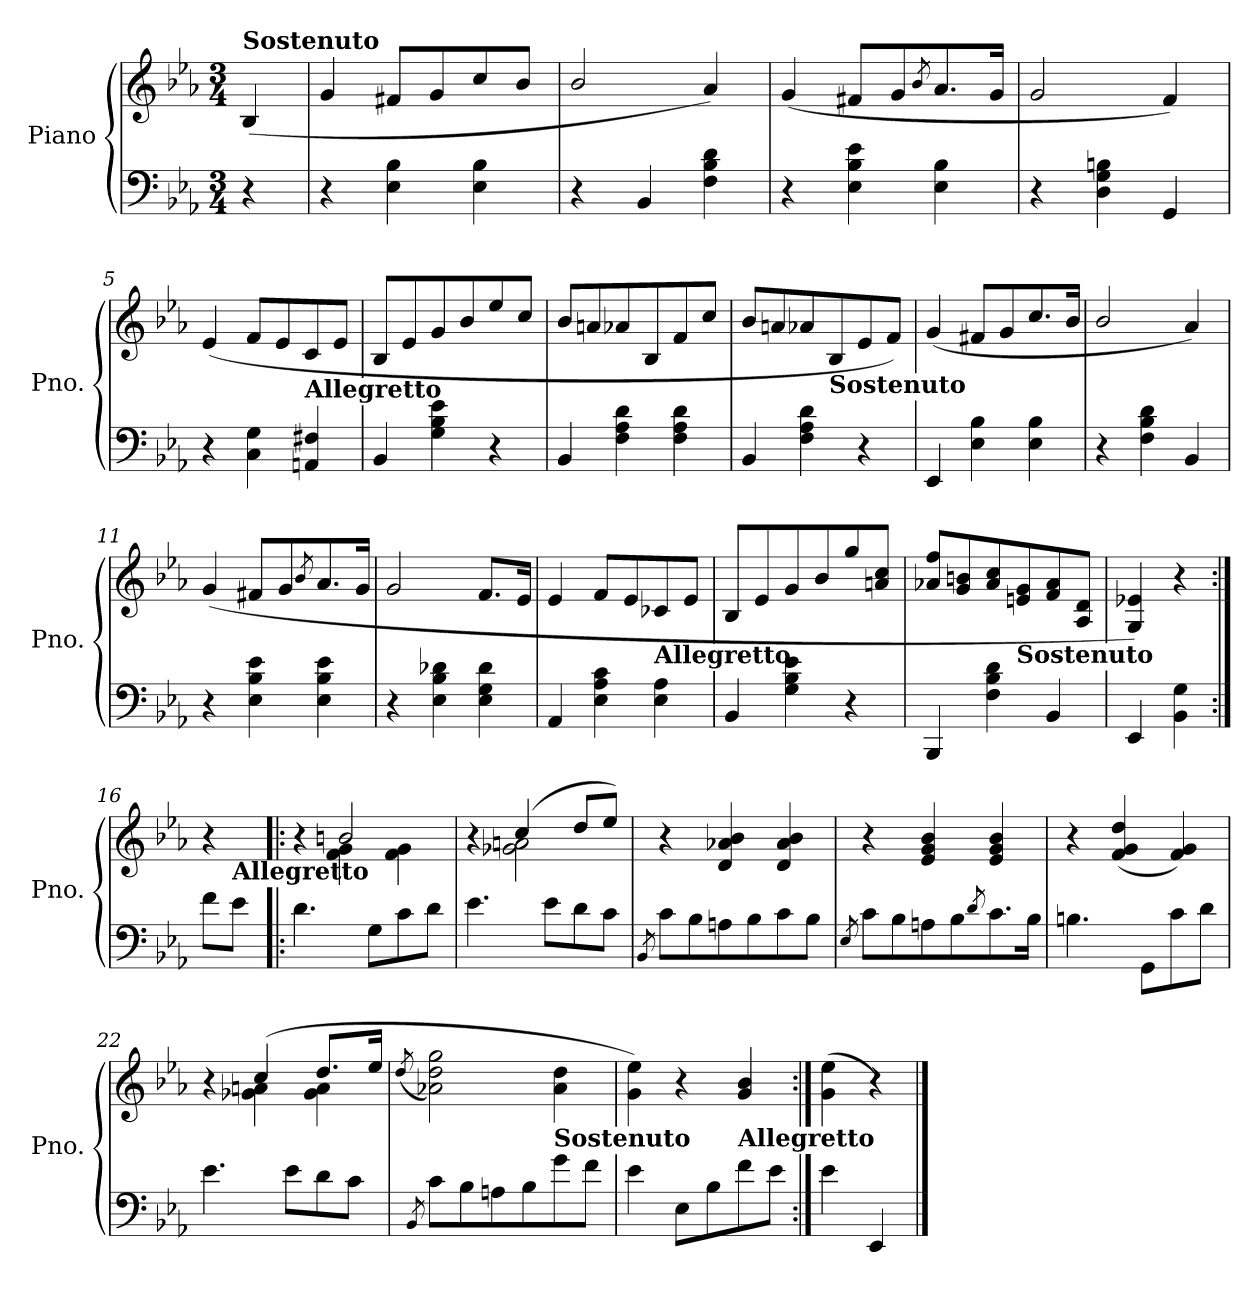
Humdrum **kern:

**kern	**kern
*part1	*part1
*staff2	*staff1
*I"Piano	*
*I'Pno.	*
*clefF4	*clefG2
*k[b-e-a-]	*k[b-e-a-]
*M3/4	*M3/4
=	=
!	!LO:TX:a:B:t=Sostenuto
4r	(>4B-/
=1	=1
4r	4g/
4E-\ 4B-\	8f#X/L
.	8g/
4E-\ 4B-\	8cc/
.	8b-/J
=2	=2
4r	2b-/
4BB-/	.
4F\ 4B-\ 4d\	4a-/)
=3	=3
4r	(>4g/
4E-\ 4B-\ 4e-\	8f#X/L
.	8g/
.	8qb-/
4E-\ 4B-\	8.a-/
.	16g/Jk
=4	=4
4r	2g/
4D\ 4G\ 4Bn\	.
4GG/	4f/)
=5	=5
4r	(>4e-/
4C\ 4G\	8f/L
.	8e-/
!	!LO:TX:b:B:t=Allegretto
4AAn/ 4F#X/	8c/
.	8e-/J
!!LO:LB:g=z
=6	=6
4BB-/	8B-/L
.	8e-/
4G\ 4B-\ 4e-\	8g/
.	8b-/
4r	8ee-/
.	8cc/J
=7	=7
4BB-/	8b-/L
.	8an/
4F\ 4A-\ 4d\	8a-X/
.	8B-/
4F\ 4A-\ 4d\	8f/
.	8cc/J
=8	=8
4BB-/	8b-/L
.	8an/
4F\ 4A-\ 4d\	8a-X/
!	!LO:TX:b:B:t=Sostenuto
.	8B-/
4r	8e-/
.	8f/J)
=9	=9
4EE-/	(>4g/
4E-\ 4B-\	8f#X/L
.	8g/
4E-\ 4B-\	8.cc/
.	16b-/Jk
=10	=10
4r	2b-/
4F\ 4B-\ 4d\	.
4BB-/	4a-/)
=11	=11
4r	(>4g/
4E-\ 4B-\ 4e-\	8f#X/L
.	8g/
.	8qb-/
4E-\ 4B-\ 4e-\	8.a-/
.	16g/Jk
!!LO:LB:g=z
=12	=12
4r	2g/
4E-\ 4B-\ 4d-X\	.
4E-\ 4G\ 4d-\	8.f/L
.	16e-/Jk
=13	=13
4AA-/	4e-/
4E-\ 4A-\ 4c\	8f/L
.	8e-/
!	!LO:TX:b:B:t=Allegretto
4E-\ 4A-\	8c-X/
.	8e-/J
=14	=14
4BB-/	8B-/L
.	8e-/
4G\ 4B-\ 4e-\	8g/
.	8b-/
4r	8gg/
.	8an/ 8cc/J
=15	=15
4BBB-/	8a-X/ 8ff/L
.	8g/ 8bn/
4F\ 4B-\ 4d\	8a-/ 8cc/
!	!LO:TX:b:B:t=Sostenuto
.	8en/ 8g/
4BB-/	8f/ 8a-/
.	8A-/ 8d/J
=16	=16
4EE-/	4G/ 4e-X/)
4BB-\ 4G\	4r
!!LO:LB:g=z
=16X1:|!	=16X1:|!
*	*^
8f\L	4r	8ryy
!	!	!LO:TX:b:B:t=Allegretto
8e-\J	.	8ryy
=17!|:	=17!|:	=17!|:
4.d\	4r	4ryy
.	2bn/	4f\ 4g\
8G\L	.	.
8c\	.	4f\ 4g\
8d\J	.	.
=18	=18	=18
4.e-\	4r	4ryy
.	(>4cc/	2g-X\ 2an\
8e-\L	.	.
8d\	8dd/L	.
8c\J	8ee-/J)	.
*	*v	*v
=19	=19
8qBB-/	.
8c\L	4r
8B-\	.
8An\	4d/ 4a-X/ 4b-/
8B-\	.
8c\	4d/ 4a-/ 4b-/
8B-\J	.
=20	=20
8qE-/	.
8c\L	4r
8B-\	.
8An\	4e-/ 4g/ 4b-/
8B-\	.
8qd/	.
8.c\	4e-/ 4g/ 4b-/
16B-\Jk	.
!!LO:LB:g=z
=21	=21
4.Bn\	4r
.	(>4f/ 4g/ 4dd/
8GG\L	.
8c\	4f/ 4g/)
8d\J	.
=22	=22
*	*^
4.e-\	4r	4ryy
.	(>4cc/	4g-X\ 4an\
8e-\L	.	.
8d\	8.dd/L	4g-\ 4a\
8c\J	.	.
.	16ee-/Jk	.
*	*v	*v
=23	=23
8qBB-/	(<8qdd/
8c\L	2a-X\ 2dd\ 2gg\)
8B-\	.
8An\	.
8B-\	.
!	!LO:TX:b:B:t=Sostenuto
8g\	4a-\ 4dd\
8f\J	.
=24	=24
4e-\	4g\ 4ee-\)
8E-\L	4r
8B-\	.
!	!LO:TX:b:B:t=Allegretto
8f\	4g/ 4b-/
8e-\J	.
=25:|!	=25:|!
4e-\	(>4g\ 4ee-\
4EE-/	4r)
==	==
*-	*-
